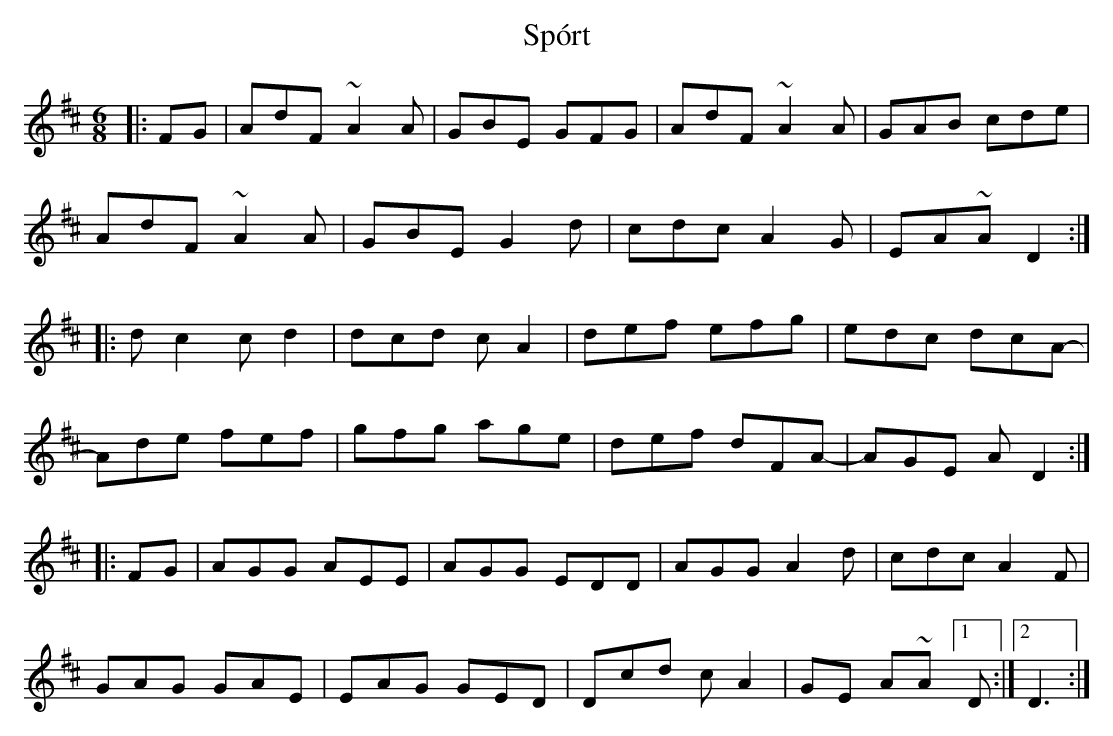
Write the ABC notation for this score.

X:1
T: Spórt
M: 6/8
L: 1/8
K: Dmaj
|:FG|AdF ~A2A|GBE GFG|AdF ~A2A|GAB cde|
AdF ~A2A|GBE G2d|cdc A2G|EA~AD2:|
|:dc2 cd2|dcd cA2|def efg|edc dcA-|
Ade fef|gfg age|def dFA-|AGE AD2:|
|:FG|AGG AEE|AGG EDD|AGG A2d|cdc A2F|
GAG GAE|EAG GED|Dcd cA2|GE A~A [1 D:|2 D3:|
